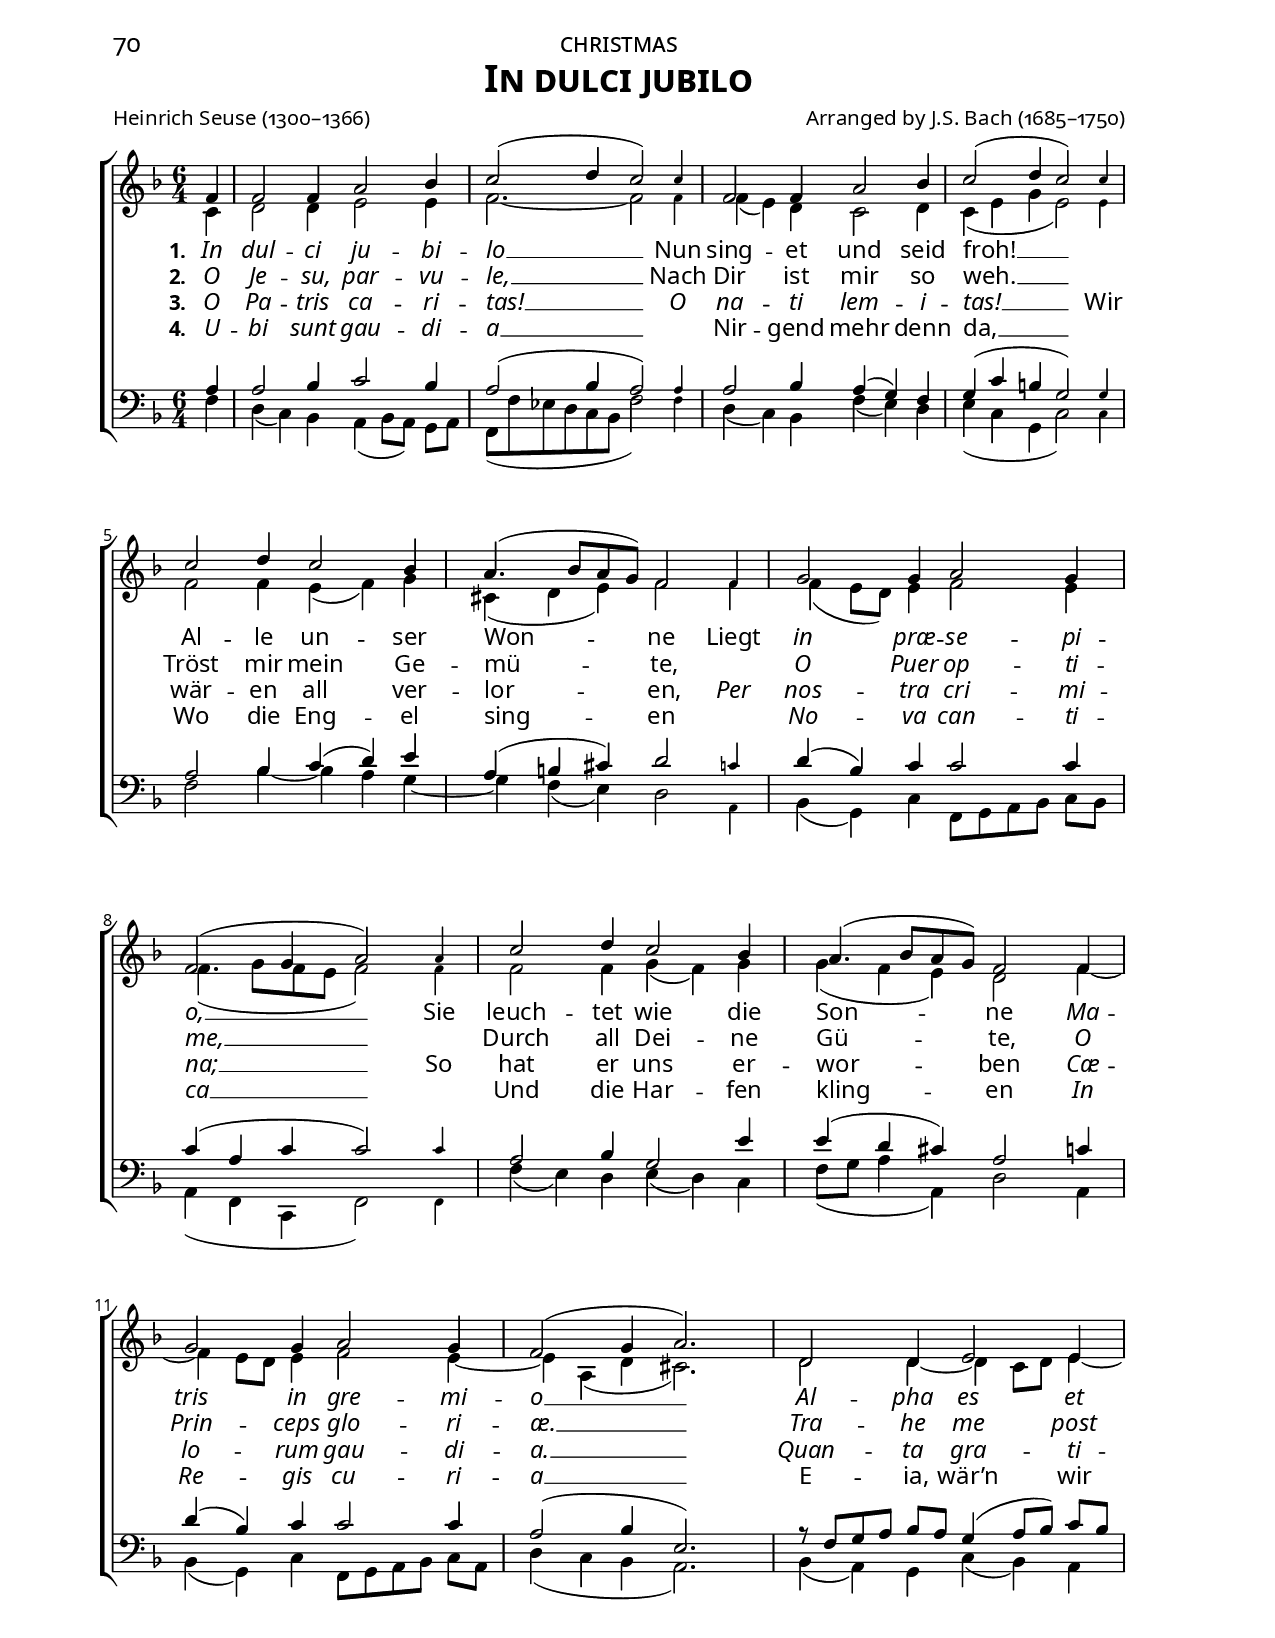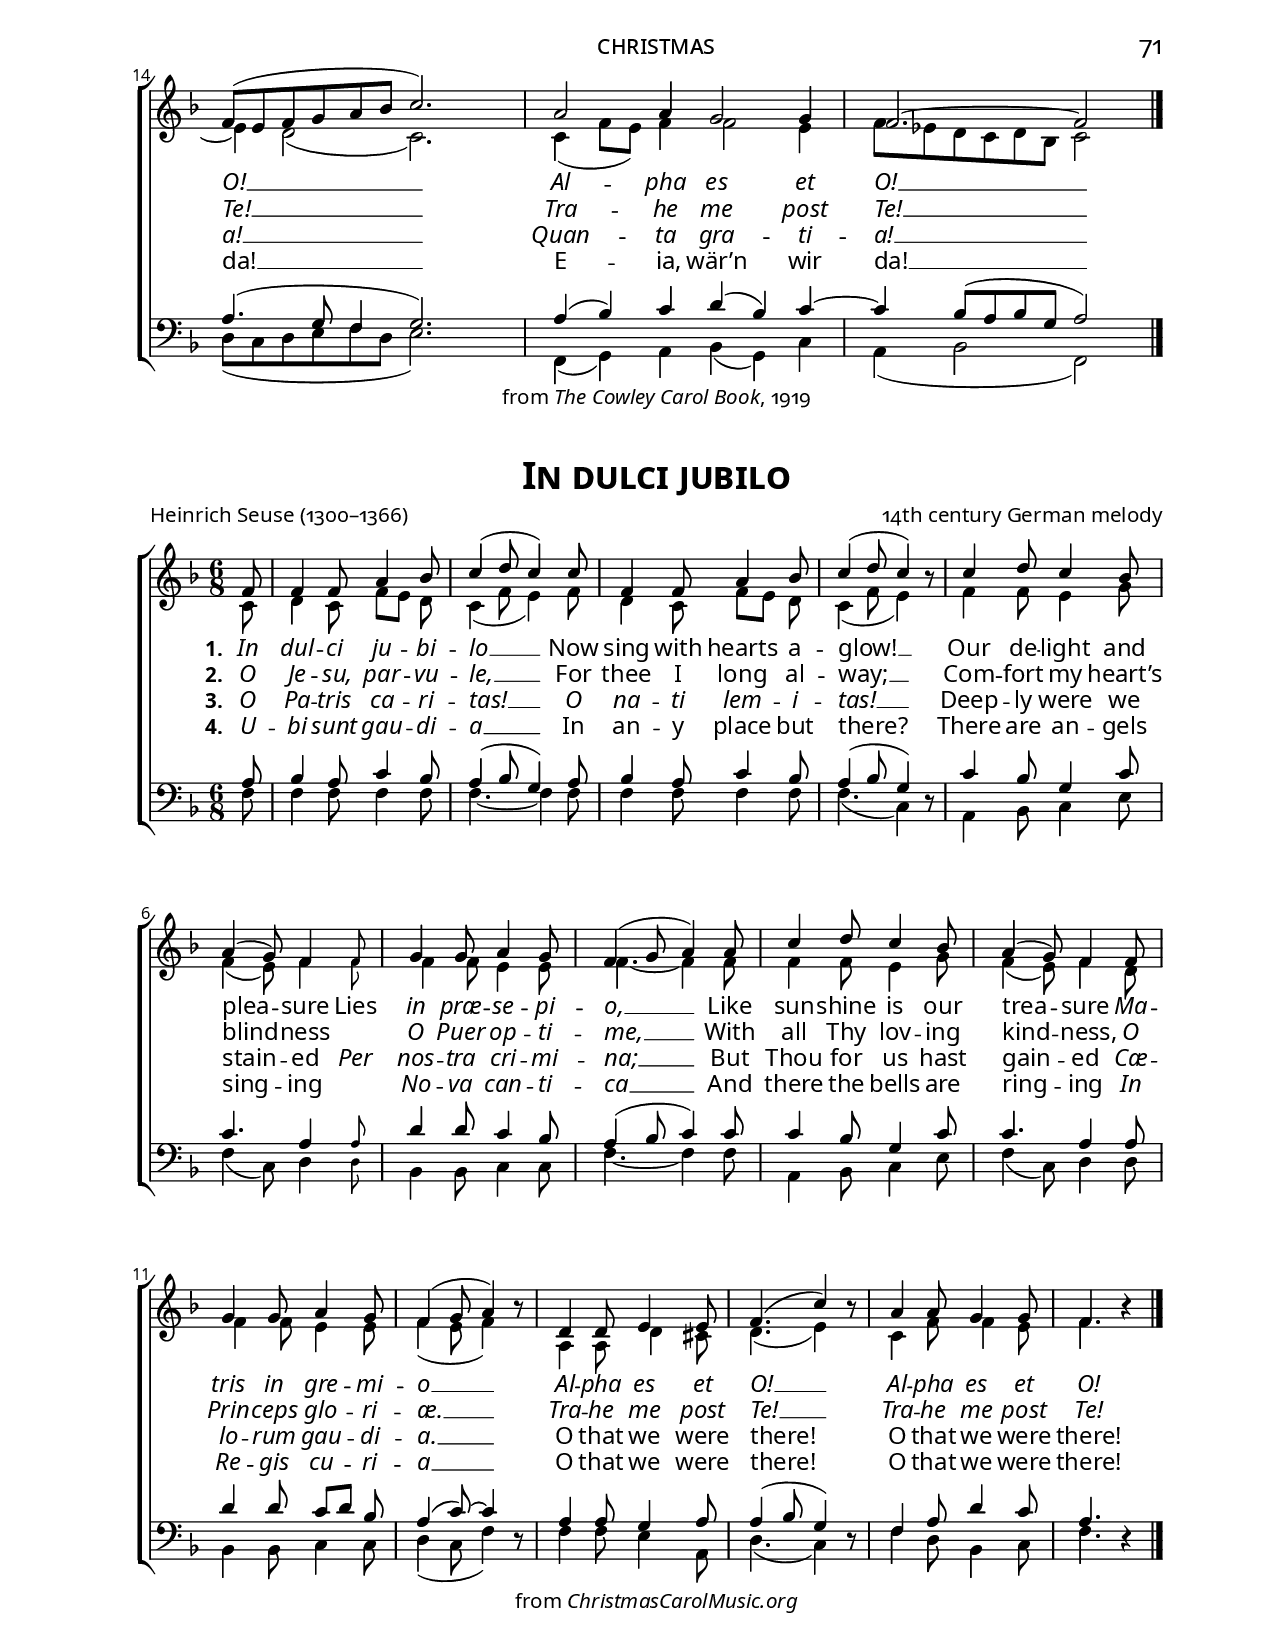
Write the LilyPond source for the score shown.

\version "2.14.2"
\include "util.ly"
\paper {
  print-all-headers = ##t
  paper-height = 11\in
  paper-width = 8.5\in
  indent = 0\in
  %system-system-spacing = #'((basic-distance . 10) (padding . 0))
  system-system-spacing =
    #'((basic-distance . 0)
       (minimum-distance . 0)
       (padding . -5)
       (stretchability . 100))
  score-markup-spacing = 
    #'((basic-distance . 0)
       (minimum-distance . 0)
       (padding . 0)
       (stretchability . 0))
  markup-markup-spacing =
    #'((basic-distance . 0)
       (minimum-distance . 0)
       (padding . 1)
       (stretchability . 40))
  
  ragged-last-bottom = ##f
  ragged-bottom = ##f
  two-sided = ##t
  inner-margin = 1\in
  outer-margin = 0.75\in
  top-margin = 0.26\in
  bottom-margin = 0.25\in
  first-page-number = #070
  print-first-page-number = ##t
  headerLine = \markup{\override #'(font-name . "Garamond Premier Pro") \smallCapsOldStyle"christmas"}
  oddHeaderMarkup = \markup\fill-line{
     \override #'(font-name . "Garamond Premier Pro")\abs-fontsize #12.5
     \combine 
        \fill-line{"" \on-the-fly #print-page-number-check-first
        \oldStylePageNum""
        }
        \fill-line{\headerLine}
  }
  evenHeaderMarkup = \markup {
     \override #'(font-name . "Garamond Premier Pro")\abs-fontsize #12.5
     \combine
        \on-the-fly #print-page-number-check-first
        \oldStylePageNum""
        \fill-line{\headerLine}
  }
}
#(set-global-staff-size 18) \paper{ #(define fonts (make-pango-font-tree "Garamond Premier Pro" "Garamond Premier Pro" "Garamond Premier Pro" (/ 18 20))) }
global = {
  \key f \major
  \time 6/4
}

sopMusic = \relative c' {
  \partial 4 f4 |
  f2 f4 a2 bes4 |
  c2( d4 c2) \teeny c4 \normalsize |
  f,2 f4 a2 bes4 |
  c2( d4 c2) \teeny c4 \normalsize | \break

  c2 d4 c2 bes4 |
  a4.( bes8[ a g]) f2 \teeny f4 \normalsize |
  g2 g4 a2 g4 |
  f2( g4 a2) \teeny a4 \normalsize |
  c2 d4 c2 bes4 |
  a4.( bes8[ a g]) f2 f4 | \break

  g2 g4 a2 g4 |
  f2( g4 a2.) |
  d,2 d4 e2 e4 |
  f8([ e f g a bes] c2.) |
  a2 a4 g2 g4 |
  \partial 4*5 f2.~ f2 \bar "|."
}
sopWords = \lyricmode {
  
}

altoMusic = \relative c' {
  \partial 4 c4 |
  d2 d4 e2 e4 |
  f2.~ f2 \teeny f4 \normalsize |
  f( e) d4 c2 d4 |
  c( e g e2) \teeny e4 \normalsize |
  
  f2 f4 e( f) g |
  cis,( d e) f2 \teeny f4 \normalsize |
  f4( e8[ d]) e4 f2 e4 |
  f4.( g8[ f e] f2) \teeny f4 \normalsize |
  
  f2 f4 g( f) g |
  g( f e) d2 f4~ |
  f e8[ d] e4 f2 e4~ |
  e a,( d cis2.) |
  
  d2 d4~ d c8[ d] e4~ |
  e d2( c2.) |
  c4( f8[ e]) f4 f2 e4 |
  f8([ ees d c d bes] c2 \bar "|."

}
altoWords = \lyricmode {
  \dropLyricsV
  \set stanza = #"1. "
  \markup\italic In \markup\italic dul -- \markup\italic ci \markup\italic ju -- \markup\italic bi -- \markup\italic lo __
  Nun sing -- et und seid froh! __ ""
  Al -- le un -- ser Won -- ne
  Liegt \markup\italic in \markup\italic præ -- \markup\italic se -- \markup\italic pi -- \markup\italic o, __
  Sie leuch -- tet wie \set associatedVoice = "altos" 
  die Son --
  \unset associatedVoice
  ne
  \markup\italic Ma -- \markup\italic tris \markup\italic in \markup\italic gre -- \markup\italic mi -- \markup\italic o __
  \markup\italic Al -- \markup\italic pha \markup\italic es \markup\italic et \markup\italic O! __
  \markup\italic Al -- \markup\italic pha \markup\italic es 
  \set associatedVoice = "altos"
  \markup\italic et \markup\italic O! __

}
altoWordsII = \lyricmode {
  \dropLyricsV
  \set stanza = #"2. "
  \markup\italic O \markup\italic Je -- \markup\italic su, \markup\italic par -- \markup\italic vu -- \markup\italic le, __
  Nach Dir ist mir so weh. __ ""
  Tröst mir mein Ge -- mü -- te, ""
  \markup\italic O \markup\italic Puer \markup\italic op -- \markup\italic ti -- \markup\italic me, __ ""
  Durch all Dei -- \set associatedVoice = "altos" 
  ne Gü --
  \unset associatedVoice
  te,
  \markup\italic O \markup\italic Prin -- \markup\italic ceps \markup\italic glo -- \markup\italic ri -- \markup\italic æ. __
  \markup\italic Tra -- \markup\italic he \markup\italic me \markup\italic post \markup\italic Te! __
  \markup\italic Tra -- \markup\italic he \markup\italic me 
  \set associatedVoice = "altos"
  \markup\italic post \markup\italic Te! __
}
altoWordsIII = \lyricmode {
  \dropLyricsV
  \set stanza = #"3. "
  \markup\italic O \markup\italic Pa -- \markup\italic tris \markup\italic ca -- \markup\italic ri -- \markup\italic tas! __
  \markup\italic O \markup\italic na -- \markup\italic ti \markup\italic lem -- \markup\italic i -- \markup\italic tas! __
  Wir wär -- en all ver -- lor -- en,
  \markup\italic Per \markup\italic nos -- \markup\italic tra \markup\italic cri -- \markup\italic mi -- \markup\italic na; __
  So hat er uns \set associatedVoice = "altos" 
  er -- wor --
  \unset associatedVoice
  ben
  \markup\italic Cæ -- \markup\italic lo -- \markup\italic rum \markup\italic gau -- \markup\italic di -- \markup\italic a. __
  \markup\italic Quan -- \markup\italic ta \markup\italic gra -- \markup\italic ti -- \markup\italic a! __
  \markup\italic Quan -- \markup\italic ta \markup\italic gra -- 
  \set associatedVoice = "altos"
  \markup\italic ti -- \markup\italic a! __
}
altoWordsIV = \lyricmode {
  \dropLyricsV
  \set stanza = #"4. "
  \markup\italic U -- \markup\italic bi \markup\italic sunt \markup\italic gau -- \markup\italic di -- \markup\italic a __ ""
  Nir -- gend mehr denn da, __ ""
  Wo die Eng -- el sing -- en ""
  \markup\italic No -- \markup\italic va \markup\italic can -- \markup\italic ti -- \markup\italic ca __ ""
  Und die Har -- \set associatedVoice = "altos" 
  fen kling --
  \unset associatedVoice
  en
  \markup\italic In \markup\italic Re -- \markup\italic gis \markup\italic cu -- \markup\italic ri -- \markup\italic a __
  E -- ia, wär’n wir da! __
  E -- ia, wär’n
  \set associatedVoice = "altos"
  wir da! __
}

tenorMusic = \relative c' {
  \partial 4 a4 |
  a2 bes4 c2 bes4 |
  a2( bes4 a2) \teeny a4 \normalsize |
  a2 bes4 a( g) f |
  g( c b g2) \teeny g4 \normalsize |
  
  a2 bes4 c( d) e |
  a,( b cis) d2 \teeny c4 \normalsize |
  d( bes) c c2 c4 |
  c( a c c2) \teeny c4 \normalsize |
  
  a2 bes4 g2 e'4 |
  e( d cis) a2 c4 |
  d( bes) c c2 c4 |
  a2( bes4 e,2.) |
  
  r8 f[ g a] bes[ a] g4( a8[ bes]) c[ bes] |
  a4.( g8 f4 g2.) |
  a4( bes) c d( bes) c~ |
  c bes8([ a bes g] a2) \bar "|."
}
tenorWords = \lyricmode {

}

bassMusic = \relative c {
  \partial 4 f4 |
  d( c) bes a( bes8[ a]) g[ a] |
  f([ f' ees d c bes] f'2) \teeny f4 \normalsize |
  d( c) bes f'( e) d |
  e( c g c2) \teeny c4 \normalsize |
  
  f2 bes4~ bes a g~ |
  g f( e) d2 \teeny a4 \normalsize |
  bes( g) c f,8[ g a bes] c[ bes] |
  a4( f c f2) \teeny f4 \normalsize |
  
  f'4( e) d e( d) c |
  f8([ g] a4 a,) |
  d2 a4 |
  bes( g) c f,8[ g a bes] c[ a] |
  d4( c bes a2.) |
  
  bes4( a) g c( bes) a |
  d8([ c d e f d] e2.) |
  f,4( g) a bes( g) c |
  a( bes2 f2) \bar "|."
}
bassWords = \lyricmode {

}

\score {
  <<
   \new ChoirStaff <<
%    \new Lyrics = sopranos \with { \override VerticalAxisGroup #'nonstaff-relatedstaff-spacing = #'((basic-distance . 1)) }
    \new Staff = women <<
      \new Voice = "sopranos" { \voiceOne << \global \sopMusic >> }
      \new Voice = "altos" { \voiceTwo << \global \altoMusic >> }
    >>
    \new Lyrics \with { alignAboveContext = #"women" \override VerticalAxisGroup #'nonstaff-relatedstaff-spacing = #'((basic-distance . 1))} \lyricsto "sopranos" \sopWords
    \new Lyrics = "altosIV"  \with { alignBelowContext = #"women" } \lyricsto "sopranos" \altoWordsIV
    \new Lyrics = "altosIII"  \with { alignBelowContext = #"women" } \lyricsto "sopranos" \altoWordsIII
    \new Lyrics = "altosII"  \with { alignBelowContext = #"women" } \lyricsto "sopranos" \altoWordsII
    \new Lyrics = "altos"  \with { alignBelowContext = #"women" \override VerticalAxisGroup #'nonstaff-relatedstaff-spacing = #'((basic-distance . 1)) } \lyricsto "sopranos" \altoWords
   \new Staff = men <<
      \clef bass
      \new Voice = "tenors" { \voiceOne << \global \tenorMusic >> }
      \new Voice = "basses" { \voiceTwo << \global \bassMusic >> }
    >>
    \new Lyrics \with { alignAboveContext = #"men" \override VerticalAxisGroup #'nonstaff-relatedstaff-spacing = #'((basic-distance . 1)) } \lyricsto "tenors" \tenorWords
    \new Lyrics \with { alignBelowContext = #"men" \override VerticalAxisGroup #'nonstaff-relatedstaff-spacing = #'((basic-distance . 1)) } \lyricsto "basses" \bassWords
  >>
%    \new PianoStaff << \new Staff { \new Voice { \pianoRH } } \new Staff { \clef "bass" \pianoLH } >>
  >>
  \layout {
  \context {
    \Lyrics
    \override LyricText #'font-size = #1.3
  }
    \context {
      \Score
      \override SpacingSpanner #'base-shortest-duration = #(ly:make-moment 1 2)
      \override SpacingSpanner #'common-shortest-duration = #(ly:make-moment 1 2)
    }
    \context {
      % Remove all empty staves
      % \Staff \RemoveEmptyStaves \override VerticalAxisGroup #'remove-first = ##t
    }
    \context {
      \Lyrics
      \override LyricText #'X-offset = #center-on-word
    }
  }
  \header {
    title = \markup{\override #'(font-name . "Garamond Premier Pro Semibold"){ \abs-fontsize #18 \smallCapsOldStyle"In dulci jubilo"}}
    poet = \markup\oldStyleNum"Heinrich Seuse (1300–1366)"
    composer = \markup\oldStyleNum"Arranged by J.S. Bach (1685–1750)"
    
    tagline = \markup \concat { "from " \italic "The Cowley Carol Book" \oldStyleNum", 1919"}
  }
}
\markup\fill-line{\concat { "from " \italic "The Cowley Carol Book" \oldStyleNum", 1919"}}


















\header {
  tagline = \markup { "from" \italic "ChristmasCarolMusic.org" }
}
global = {
  \key f \major
  \time 6/8
}

sopMusic = \relative c' {
  \partial 8 f8 |
  f4 f8 a4 bes8 |
  c4( d8 c4) c8 |
  f,4 f8 a4 bes8 |
  c4( d8 c4) b8\rest |
  c4 d8 c4 bes8 |
  
  a4( g8) f4 \teeny f8 \normalsize |
  g4 g8 a4 g8 |
  f4( g8 a4) a8 |
  c4 d8 c4 bes8 |
  a4( g8) f4 f8 |
  
  g4 g8 a4 g8 |
  f4( g8 a4) b8\rest |
  d,4 d8 e4 e8 |
  f4.( c'4) b8\rest |
  a4 a8 g4 g8 |
  \partial 8*5 f4. b4\rest \bar "|."
}
sopWords = \lyricmode {
  
}

altoMusic = \relative c' {
  c8 |
  d4 c8 f[ e] d |
  c4( f8 e4) f8 |
  d4 c8 f[ e] d |
  c4( f8 e4) s8 |
  f4 f8 e4 g8 |
  
  f4( e8) f4 \teeny f8 \normalsize |
  f4 f8 e4 e8 |
  f4.~ f4 f8 |
  f4 f8 e4 g8 |
  f4( e8) f4 d8 |
  
  f4 f8 e4 e8 |
  f4( e8 f4) s8 |
  a,4 a8 d4 cis8 |
  d4.( e4) s8 |
  c4 f8 f4 e8 |
  f4. s4 \bar "|."

}
altoWords = \lyricmode {
  \dropLyricsV
  \set stanza = #"1. "
  \markup\italic In \markup\italic dul -- \markup\italic ci \markup\italic ju -- \markup\italic bi -- \markup\italic lo __ Now sing with hearts a -- glow!
__
  Our de -- light and plea -- sure Lies \markup\italic in \markup\italic præ -- \markup\italic se -- \markup\italic pi -- \markup\italic o, __
  Like sun -- shine is our trea -- sure
  \markup\italic Ma -- \markup\italic tris \markup\italic in \markup\italic gre -- \markup\italic mi -- \markup\italic o __
  \markup\italic Al -- \markup\italic pha \markup\italic es \markup\italic et \markup\italic O! __
  \markup\italic Al -- \markup\italic pha \markup\italic es \markup\italic et \markup\italic O!
}
altoWordsII = \lyricmode {
  \dropLyricsV
  \set stanza = #"2. "
  \markup\italic O \markup\italic Je -- \markup\italic su, \markup\italic par -- \markup\italic vu -- \markup\italic le, __
  For thee I long al -- way; __
  Com -- fort my heart’s blind -- ness ""
  \markup\italic O \markup\italic Puer \markup\italic op -- \markup\italic ti -- \markup\italic me, __
  With all Thy lov -- ing kind -- ness,
  \markup\italic O \markup\italic Prin -- \markup\italic ceps \markup\italic glo -- \markup\italic ri -- \markup\italic æ. __
  \markup\italic Tra -- \markup\italic he \markup\italic me \markup\italic post \markup\italic Te! __
  \markup\italic Tra -- \markup\italic he \markup\italic me \markup\italic post \markup\italic Te!
}
altoWordsIII = \lyricmode {
  \dropLyricsV
  \set stanza = #"3. "
  \markup\italic O \markup\italic Pa -- \markup\italic tris \markup\italic ca -- \markup\italic ri -- \markup\italic tas! __
  \markup\italic O \markup\italic na -- \markup\italic ti \markup\italic lem -- \markup\italic i -- \markup\italic tas! __
  Deep -- ly were we stain -- ed
  \markup\italic Per \markup\italic nos -- \markup\italic tra \markup\italic cri -- \markup\italic mi -- \markup\italic na; __
  But Thou for us hast gain -- ed
  \markup\italic Cæ -- \markup\italic lo -- \markup\italic rum \markup\italic gau -- \markup\italic di -- \markup\italic a. __
  O that we were there! O that we were there! 
}
altoWordsIV = \lyricmode {
  \dropLyricsV
  \set stanza = #"4. "
  \markup\italic U -- \markup\italic bi \markup\italic sunt \markup\italic gau -- \markup\italic di -- \markup\italic a __
  In an -- y place  but there?
  There are an -- gels sing -- ing ""
  \markup\italic No -- \markup\italic va \markup\italic can -- \markup\italic ti -- \markup\italic ca __
  And there the bells are ring -- ing
  \markup\italic In \markup\italic Re -- \markup\italic gis \markup\italic cu -- \markup\italic ri -- \markup\italic a __
  O that we were there! O that we were there!
}

tenorMusic = \relative c' {
  a8 |
  bes4 a8 c4 bes8 |
  a4( bes8 g4) a8 |
  bes4 a8 c4 bes8 |
  a4( bes8 g4) s8 |
  c4 bes8 g4 c8 |
  
  c4. a4 \teeny a8 \normalsize |
  d4 d8 c4 bes8 |
  a4( bes8 c4) c8 |
  c4 bes8 g4 c8 |
  c4. a4 a8 |
  
  d4 d8 c[ d] bes |
  a4( c8)~ c4 s8 |
  a4 a8 g4 a8 |
  a4( bes8 g4) s8 |
  f4 a8 d4 c8 |
  a4. s4 \bar "|."
}
tenorWords = \lyricmode {

}

bassMusic = \relative c {
  f8 |
  f4 f8 f4 f8 |
  f4.~ f4 f8 |
  f4 f8 f4 f8 |
  f4.( c4) d8\rest |
  a4 bes8 c4 e8 |
  
  f4( c8) d4 \teeny d8 \normalsize |
  bes4 bes8 c4 c8 |
  f4.~ f4 f8 |
  a,4 bes8 c4 e8 |
  f4( c8) d4 d8 |
  
  bes4 bes8 c4 c8 |
  d4( c8 f4) d8\rest |
  f4 f8 e4 a,8 |
  d4.( c4) d8\rest |
  f4 d8 bes4 c8 |
  f4. d4\rest \bar "|."

}
bassWords = \lyricmode {

}

\score {
  <<
   \new ChoirStaff <<
%    \new Lyrics = sopranos \with { \override VerticalAxisGroup #'nonstaff-relatedstaff-spacing = #'((basic-distance . 1)) }
    \new Staff = women <<
      \new Voice = "sopranos" { \voiceOne << \global \sopMusic >> }
      \new Voice = "altos" { \voiceTwo << \global \altoMusic >> }
    >>
    \new Lyrics \with { alignAboveContext = #"women" \override VerticalAxisGroup #'nonstaff-relatedstaff-spacing = #'((basic-distance . 1))} \lyricsto "sopranos" \sopWords
    \new Lyrics = "altosIV"  \with { alignBelowContext = #"women" } \lyricsto "sopranos" \altoWordsIV
    \new Lyrics = "altosIII"  \with { alignBelowContext = #"women" } \lyricsto "sopranos" \altoWordsIII
    \new Lyrics = "altosII"  \with { alignBelowContext = #"women" } \lyricsto "sopranos" \altoWordsII
    \new Lyrics = "altos"  \with { alignBelowContext = #"women" \override VerticalAxisGroup #'nonstaff-relatedstaff-spacing = #'((basic-distance . 1)) } \lyricsto "sopranos" \altoWords
   \new Staff = men <<
      \clef bass
      \new Voice = "tenors" { \voiceOne << \global \tenorMusic >> }
      \new Voice = "basses" { \voiceTwo << \global \bassMusic >> }
    >>
    \new Lyrics \with { alignAboveContext = #"men" \override VerticalAxisGroup #'nonstaff-relatedstaff-spacing = #'((basic-distance . 1)) } \lyricsto "tenors" \tenorWords
    \new Lyrics \with { alignBelowContext = #"men" \override VerticalAxisGroup #'nonstaff-relatedstaff-spacing = #'((basic-distance . 1)) } \lyricsto "basses" \bassWords
  >>
%    \new PianoStaff << \new Staff { \new Voice { \pianoRH } } \new Staff { \clef "bass" \pianoLH } >>
  >>
  \layout {
  \context {
    \Lyrics
    \override LyricText #'font-size = #1.3
  }
    \context {
      \Score
      \override SpacingSpanner #'base-shortest-duration = #(ly:make-moment 1 2)
      \override SpacingSpanner #'common-shortest-duration = #(ly:make-moment 1 2)
    }
    \context {
      % Remove all empty staves
      % \Staff \RemoveEmptyStaves \override VerticalAxisGroup #'remove-first = ##t
    }
    \context {
      \Lyrics
      \override LyricText #'X-offset = #center-on-word
    }
  }
  \header {
    title = \markup{\override #'(font-name . "Garamond Premier Pro Semibold"){ \abs-fontsize #18 \smallCapsOldStyle"In dulci jubilo"}}
    poet = \markup\oldStyleNum"Heinrich Seuse (1300–1366)"
    composer = \markup\oldStyleNum"14th century German melody"
    
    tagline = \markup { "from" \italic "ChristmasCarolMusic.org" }
  }
}

